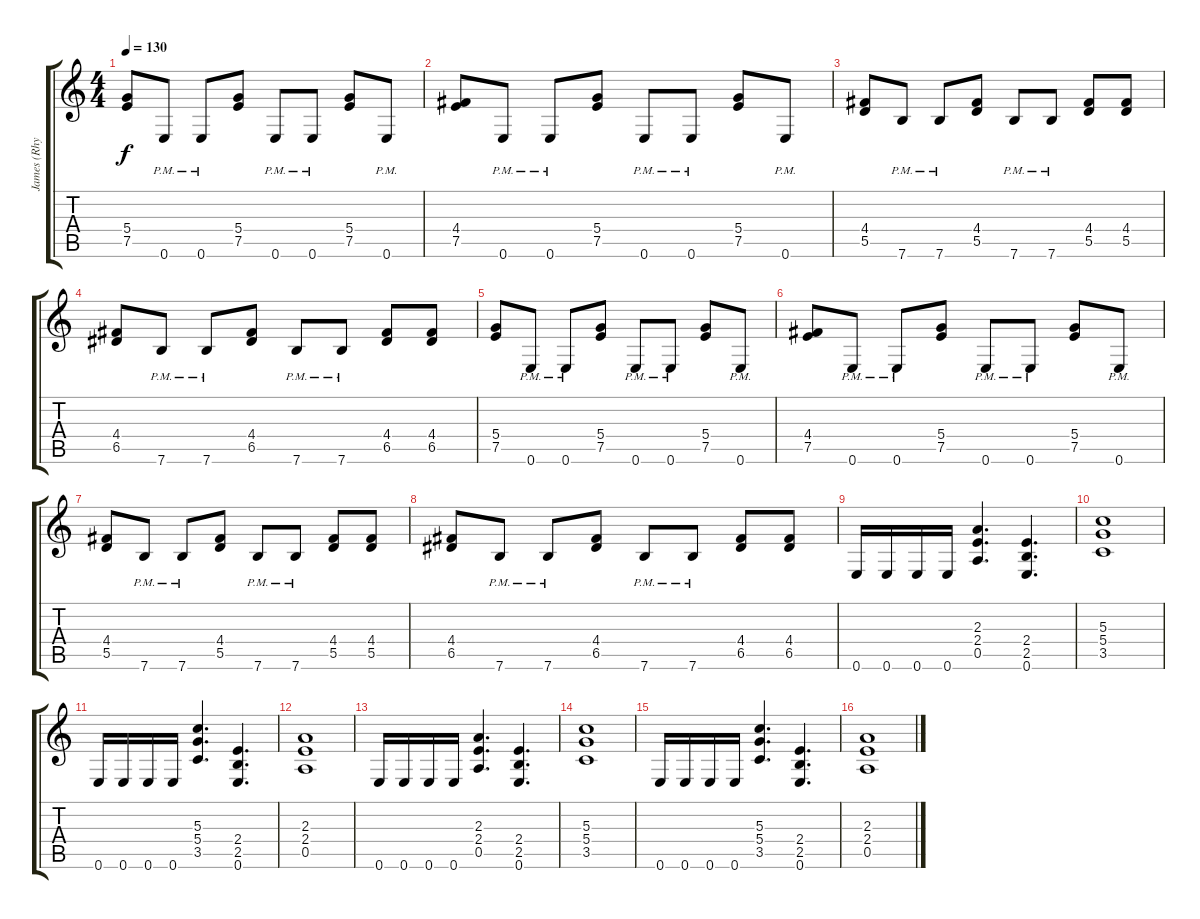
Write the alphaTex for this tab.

\track ("James (Rhythm Guitar)" "James (Rhy") {instrument distortionguitar}
\staff {score tabs}
\tuning (E4 B3 G3 D3 A2 E2) {hide}
\ts (4 4)
\tempo 130
\clef g2
\ks c
(5.4 7.5).8{dy f} 0.6{pm}.8 0.6{pm}.8 (5.4 7.5).8 0.6{pm}.8 0.6{pm}.8 (5.4 7.5).8 0.6{pm}.8 |
(4.4 7.5).8 0.6{pm}.8 0.6{pm}.8 (5.4 7.5).8 0.6{pm}.8 0.6{pm}.8 (5.4 7.5).8 0.6{pm}.8 |
(4.4 5.5).8 7.6{pm}.8 7.6{pm}.8 (4.4 5.5).8 7.6{pm}.8 7.6{pm}.8 (4.4 5.5).8 (4.4 5.5).8 |
(4.4 6.5).8 7.6{pm}.8 7.6{pm}.8 (4.4 6.5).8 7.6{pm}.8 7.6{pm}.8 (4.4 6.5).8 (4.4 6.5).8 |
(5.4 7.5).8 0.6{pm}.8 0.6{pm}.8 (5.4 7.5).8 0.6{pm}.8 0.6{pm}.8 (5.4 7.5).8 0.6{pm}.8 |
(4.4 7.5).8 0.6{pm}.8 0.6{pm}.8 (5.4 7.5).8 0.6{pm}.8 0.6{pm}.8 (5.4 7.5).8 0.6{pm}.8 |
(4.4 5.5).8 7.6{pm}.8 7.6{pm}.8 (4.4 5.5).8 7.6{pm}.8 7.6{pm}.8 (4.4 5.5).8 (4.4 5.5).8 |
(4.4 6.5).8 7.6{pm}.8 7.6{pm}.8 (4.4 6.5).8 7.6{pm}.8 7.6{pm}.8 (4.4 6.5).8 (4.4 6.5).8 |
0.6.16 0.6.16 0.6.16 0.6.16 (2.3 2.4 0.5).4{d} (2.4 2.5 0.6).4{d} |
(5.3 5.4 3.5).1 |
0.6.16 0.6.16 0.6.16 0.6.16 (5.3 5.4 3.5).4{d} (2.4 2.5 0.6).4{d} |
(2.3 2.4 0.5).1 |
0.6.16 0.6.16 0.6.16 0.6.16 (2.3 2.4 0.5).4{d} (2.4 2.5 0.6).4{d} |
(5.3 5.4 3.5).1 |
0.6.16 0.6.16 0.6.16 0.6.16 (5.3 5.4 3.5).4{d} (2.4 2.5 0.6).4{d} |
(2.3 2.4 0.5).1
